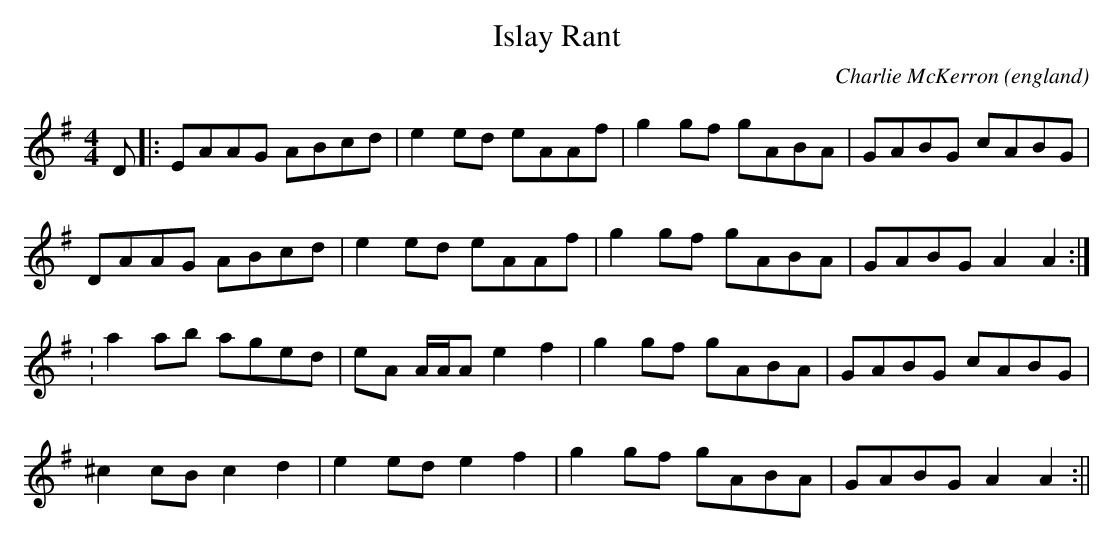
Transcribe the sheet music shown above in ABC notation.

X:1
T:Islay Rant
O:england
M:4/4
L:1/8
C:Charlie McKerron
K:ADor
D|:EAAG ABcd|e2 ed eAAf|g2 gf gABA|GABG cABG|
DAAG ABcd|e2 ed eAAf|g2 gf gABA|GABG A2 A2:|
:a2 ab aged|eA A/2A/2A e2 f2|g2 gf gABA|GABG cABG|
^c2 cB c2 d2|e2 ed e2 f2|g2 gf gABA|GABG A2 A2:||
